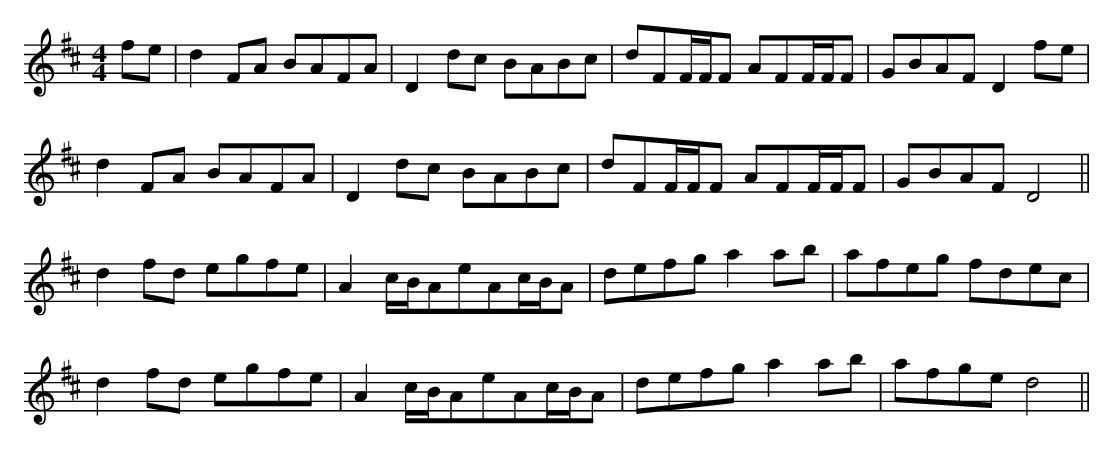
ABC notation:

X:1
M:4/4
K:D
fe|d2FA BAFA|D2dc BABc|dFF/F/F AFF/F/F|GBAF D2fe|
d2FA BAFA|D2dc BABc|dFF/F/F AFF/F/F|GBAF D4||
d2fd egfe|A2c/B/AeAc/B/A|defg a2ab|afeg fdec|
d2fd egfe|A2c/B/AeAc/B/A|defg a2ab|afge d4||
